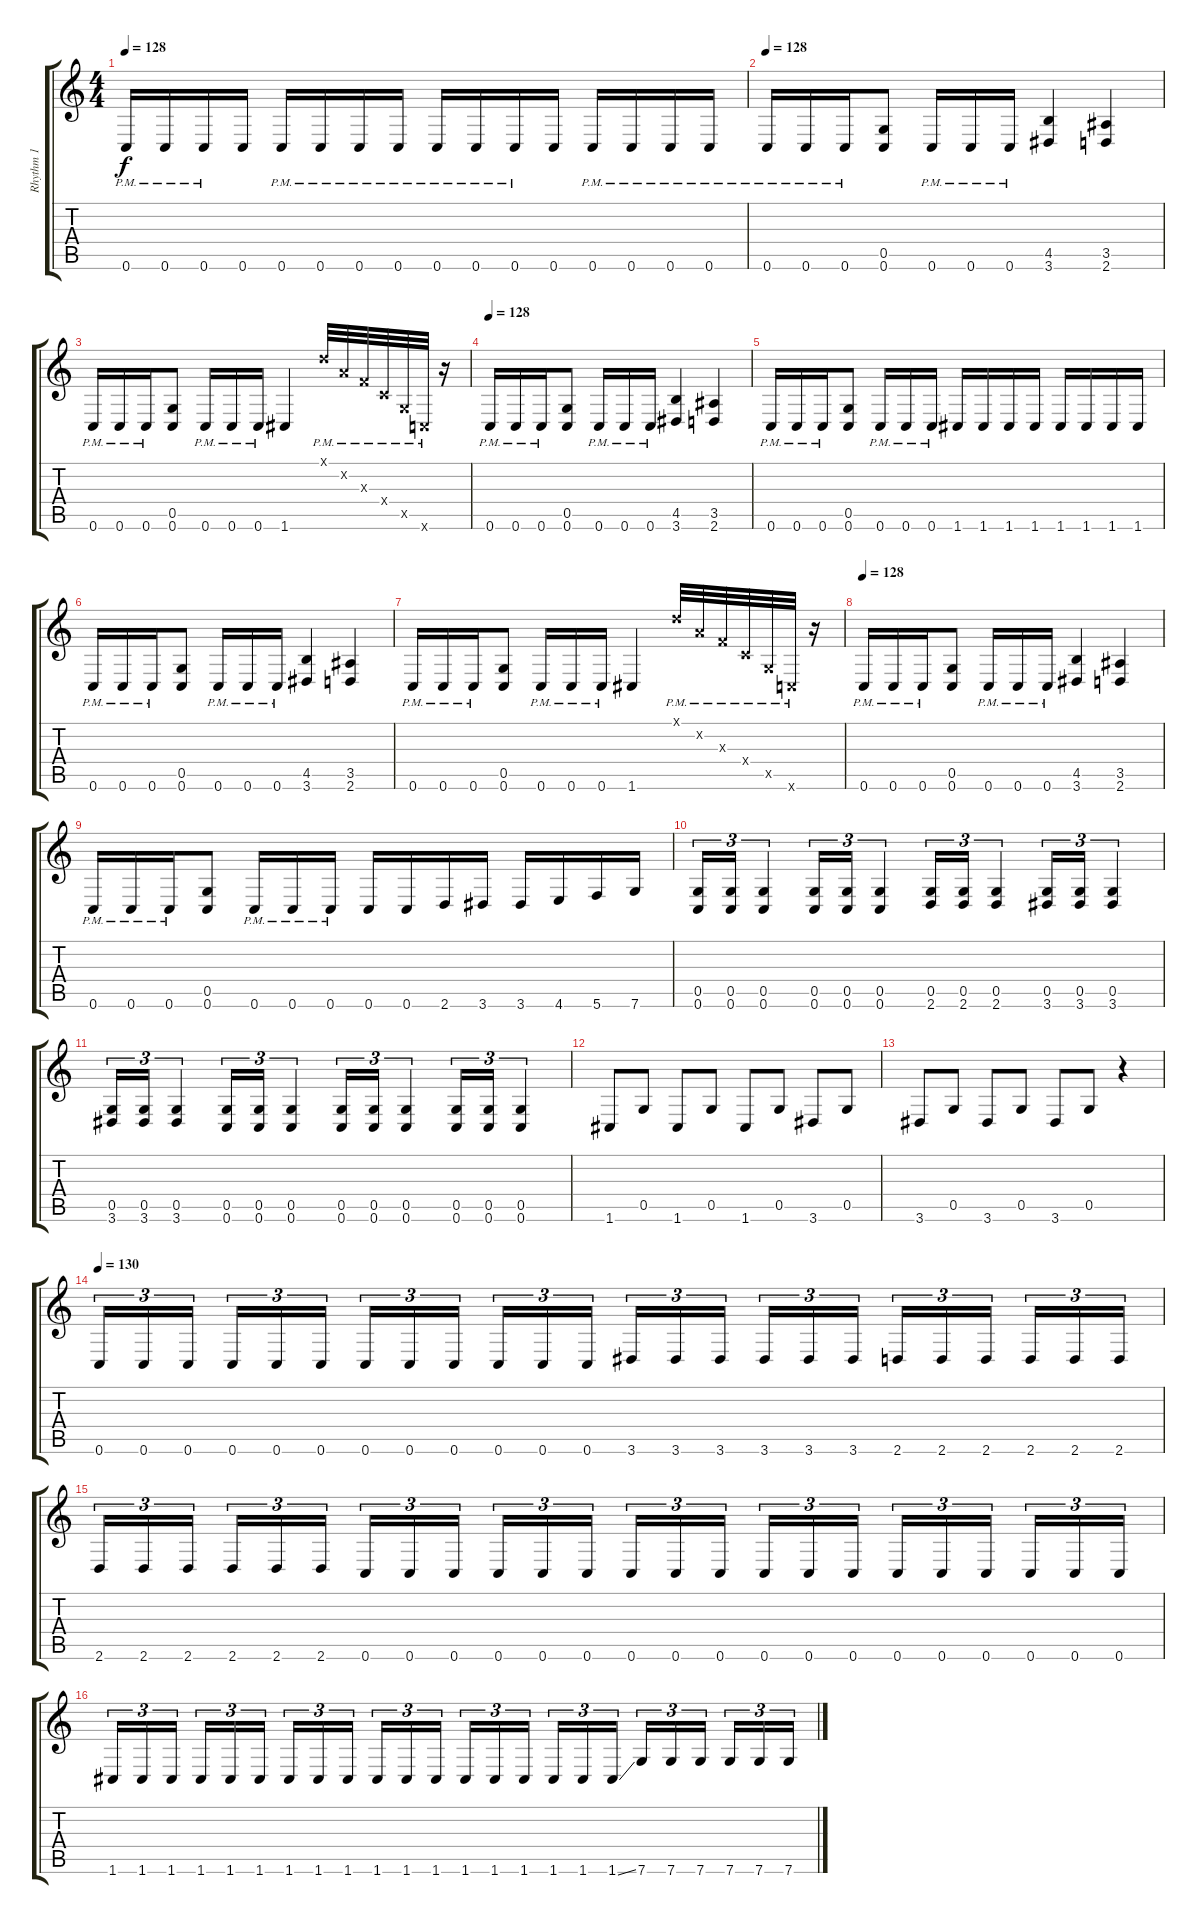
\track ("Rhythm 1" "Rhythm 1") {instrument distortionguitar}
\staff {score tabs}
\tuning (D4 A3 F3 C3 G2 C2) {hide}
\ts (4 4)
\tempo 128
\clef g2
\ks c
0.6{pm}.16{dy f} 0.6{pm}.16 0.6{pm}.16 0.6.16 0.6{pm}.16 0.6{pm}.16 0.6{pm}.16 0.6{pm}.16 0.6{pm}.16 0.6{pm}.16 0.6{pm}.16 0.6.16 0.6{pm}.16 0.6{pm}.16 0.6{pm}.16 0.6{pm}.16 |
\tempo 128
0.6{pm}.16 0.6{pm}.16 0.6{pm}.16 (0.5 0.6).8 0.6{pm}.16 0.6{pm}.16 0.6{pm}.16 (4.5 3.6).4 (3.5 2.6).4 |
0.6{pm}.16 0.6{pm}.16 0.6{pm}.16 (0.5 0.6).8 0.6{pm}.16 0.6{pm}.16 0.6{pm}.16 1.6.4 0.1{pm x}.32 0.2{pm x}.32 0.3{pm x}.32 0.4{pm x}.32 0.5{pm x}.32 0.6{pm x}.32 r.16 |
\tempo 128
0.6{pm}.16 0.6{pm}.16 0.6{pm}.16 (0.5 0.6).8 0.6{pm}.16 0.6{pm}.16 0.6{pm}.16 (4.5 3.6).4 (3.5 2.6).4 |
0.6{pm}.16 0.6{pm}.16 0.6{pm}.16 (0.5 0.6).8 0.6{pm}.16 0.6{pm}.16 0.6{pm}.16 1.6.16 1.6.16 1.6.16 1.6.16 1.6.16 1.6.16 1.6.16 1.6.16 |
0.6{pm}.16 0.6{pm}.16 0.6{pm}.16 (0.5 0.6).8 0.6{pm}.16 0.6{pm}.16 0.6{pm}.16 (4.5 3.6).4 (3.5 2.6).4 |
0.6{pm}.16 0.6{pm}.16 0.6{pm}.16 (0.5 0.6).8 0.6{pm}.16 0.6{pm}.16 0.6{pm}.16 1.6.4 0.1{pm x}.32 0.2{pm x}.32 0.3{pm x}.32 0.4{pm x}.32 0.5{pm x}.32 0.6{pm x}.32 r.16 |
\tempo 128
0.6{pm}.16 0.6{pm}.16 0.6{pm}.16 (0.5 0.6).8 0.6{pm}.16 0.6{pm}.16 0.6{pm}.16 (4.5 3.6).4 (3.5 2.6).4 |
0.6{pm}.16 0.6{pm}.16 0.6{pm}.16 (0.5 0.6).8 0.6{pm}.16 0.6{pm}.16 0.6{pm}.16 0.6.16 0.6.16 2.6.16 3.6.16 3.6.16 4.6.16 5.6.16 7.6.16 |
(0.5 0.6).16{tu (3 2)} (0.5 0.6).16{tu (3 2)} (0.5 0.6).4{tu (3 2)} (0.5 0.6).16{tu (3 2)} (0.5 0.6).16{tu (3 2)} (0.5 0.6).4{tu (3 2)} (0.5 2.6).16{tu (3 2)} (0.5 2.6).16{tu (3 2)} (0.5 2.6).4{tu (3 2)} (0.5 3.6).16{tu (3 2)} (0.5 3.6).16{tu (3 2)} (0.5 3.6).4{tu (3 2)} |
(0.5 3.6).16{tu (3 2)} (0.5 3.6).16{tu (3 2)} (0.5 3.6).4{tu (3 2)} (0.5 0.6).16{tu (3 2)} (0.5 0.6).16{tu (3 2)} (0.5 0.6).4{tu (3 2)} (0.5 0.6).16{tu (3 2)} (0.5 0.6).16{tu (3 2)} (0.5 0.6).4{tu (3 2)} (0.5 0.6).16{tu (3 2)} (0.5 0.6).16{tu (3 2)} (0.5 0.6).4{tu (3 2)} |
1.6.8 0.5.8 1.6.8 0.5.8 1.6.8 0.5.8 3.6.8 0.5.8 |
3.6.8 0.5.8 3.6.8 0.5.8 3.6.8 0.5.8 r.4 |
\tempo 130
0.6.16{tu (3 2)} 0.6.16{tu (3 2)} 0.6.16{tu (3 2) beam splitsecondary} 0.6.16{tu (3 2)} 0.6.16{tu (3 2)} 0.6.16{tu (3 2)} 0.6.16{tu (3 2)} 0.6.16{tu (3 2)} 0.6.16{tu (3 2) beam splitsecondary} 0.6.16{tu (3 2)} 0.6.16{tu (3 2)} 0.6.16{tu (3 2)} 3.6.16{tu (3 2)} 3.6.16{tu (3 2)} 3.6.16{tu (3 2) beam splitsecondary} 3.6.16{tu (3 2)} 3.6.16{tu (3 2)} 3.6.16{tu (3 2)} 2.6.16{tu (3 2)} 2.6.16{tu (3 2)} 2.6.16{tu (3 2) beam splitsecondary} 2.6.16{tu (3 2)} 2.6.16{tu (3 2)} 2.6.16{tu (3 2)} |
2.6.16{tu (3 2)} 2.6.16{tu (3 2)} 2.6.16{tu (3 2) beam splitsecondary} 2.6.16{tu (3 2)} 2.6.16{tu (3 2)} 2.6.16{tu (3 2)} 0.6.16{tu (3 2)} 0.6.16{tu (3 2)} 0.6.16{tu (3 2) beam splitsecondary} 0.6.16{tu (3 2)} 0.6.16{tu (3 2)} 0.6.16{tu (3 2)} 0.6.16{tu (3 2)} 0.6.16{tu (3 2)} 0.6.16{tu (3 2) beam splitsecondary} 0.6.16{tu (3 2)} 0.6.16{tu (3 2)} 0.6.16{tu (3 2)} 0.6.16{tu (3 2)} 0.6.16{tu (3 2)} 0.6.16{tu (3 2) beam splitsecondary} 0.6.16{tu (3 2)} 0.6.16{tu (3 2)} 0.6.16{tu (3 2)} |
1.6.16{tu (3 2)} 1.6.16{tu (3 2)} 1.6.16{tu (3 2) beam splitsecondary} 1.6.16{tu (3 2)} 1.6.16{tu (3 2)} 1.6.16{tu (3 2)} 1.6.16{tu (3 2)} 1.6.16{tu (3 2)} 1.6.16{tu (3 2) beam splitsecondary} 1.6.16{tu (3 2)} 1.6.16{tu (3 2)} 1.6.16{tu (3 2)} 1.6.16{tu (3 2)} 1.6.16{tu (3 2)} 1.6.16{tu (3 2) beam splitsecondary} 1.6.16{tu (3 2)} 1.6.16{tu (3 2)} 1.6{ss}.16{tu (3 2)} 7.6.16{tu (3 2)} 7.6.16{tu (3 2)} 7.6.16{tu (3 2) beam splitsecondary} 7.6.16{tu (3 2)} 7.6.16{tu (3 2)} 7.6.16{tu (3 2)}
